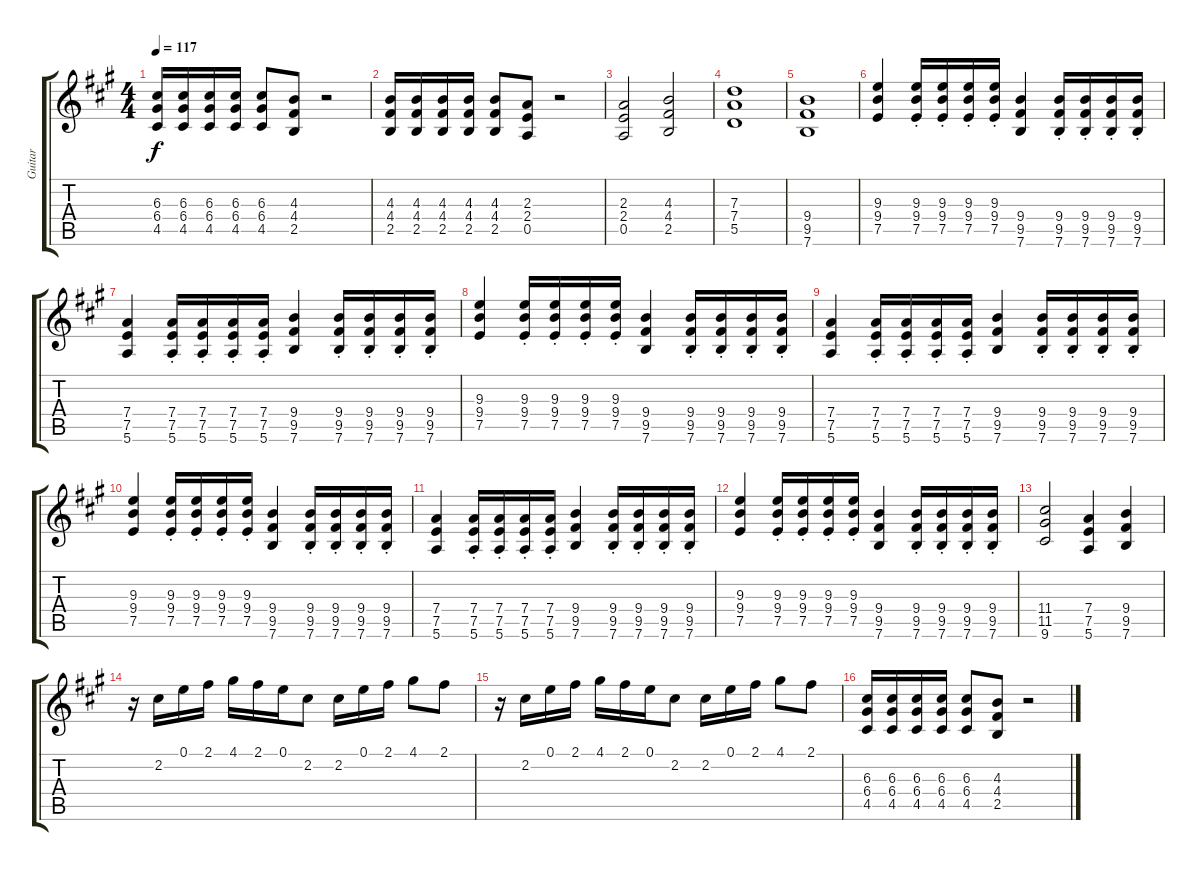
\track ("Guitar" "Guitar") {instrument distortionguitar}
\staff {score tabs}
\tuning (E4 B3 G3 D3 A2 E2) {hide}
\ts (4 4)
\tempo 117
\clef g2
\ks a
(6.3 6.4 4.5).16{dy f} (6.3 6.4 4.5).16 (6.3 6.4 4.5).16 (6.3 6.4 4.5).16 (6.3 6.4 4.5).8 (4.3 4.4 2.5).8 r.2 |
(4.3 4.4 2.5).16 (4.3 4.4 2.5).16 (4.3 4.4 2.5).16 (4.3 4.4 2.5).16 (4.3 4.4 2.5).8 (2.3 2.4 0.5).8 r.2 |
(2.3 2.4 0.5).2 (4.3 4.4 2.5).2 |
(7.3 7.4 5.5).1 |
(9.4 9.5 7.6).1 |
(9.3 9.4 7.5).4 (9.3{st} 9.4{st} 7.5{st}).16 (9.3{st} 9.4{st} 7.5{st}).16 (9.3{st} 9.4{st} 7.5{st}).16 (9.3{st} 9.4{st} 7.5{st}).16 (9.4 9.5 7.6).4 (9.4{st} 9.5{st} 7.6{st}).16 (9.4{st} 9.5{st} 7.6{st}).16 (9.4{st} 9.5{st} 7.6{st}).16 (9.4{st} 9.5{st} 7.6{st}).16 |
(7.4 7.5 5.6).4 (7.4{st} 7.5{st} 5.6{st}).16 (7.4{st} 7.5{st} 5.6{st}).16 (7.4{st} 7.5{st} 5.6{st}).16 (7.4{st} 7.5{st} 5.6{st}).16 (9.4 9.5 7.6).4 (9.4{st} 9.5{st} 7.6{st}).16 (9.4{st} 9.5{st} 7.6{st}).16 (9.4{st} 9.5{st} 7.6{st}).16 (9.4{st} 9.5{st} 7.6{st}).16 |
(9.3 9.4 7.5).4 (9.3{st} 9.4{st} 7.5{st}).16 (9.3{st} 9.4{st} 7.5{st}).16 (9.3{st} 9.4{st} 7.5{st}).16 (9.3{st} 9.4{st} 7.5{st}).16 (9.4 9.5 7.6).4 (9.4{st} 9.5{st} 7.6{st}).16 (9.4{st} 9.5{st} 7.6{st}).16 (9.4{st} 9.5{st} 7.6{st}).16 (9.4{st} 9.5{st} 7.6{st}).16 |
(7.4 7.5 5.6).4 (7.4{st} 7.5{st} 5.6{st}).16 (7.4{st} 7.5{st} 5.6{st}).16 (7.4{st} 7.5{st} 5.6{st}).16 (7.4{st} 7.5{st} 5.6{st}).16 (9.4 9.5 7.6).4 (9.4{st} 9.5{st} 7.6{st}).16 (9.4{st} 9.5{st} 7.6{st}).16 (9.4{st} 9.5{st} 7.6{st}).16 (9.4{st} 9.5{st} 7.6{st}).16 |
(9.3 9.4 7.5).4 (9.3{st} 9.4{st} 7.5{st}).16 (9.3{st} 9.4{st} 7.5{st}).16 (9.3{st} 9.4{st} 7.5{st}).16 (9.3{st} 9.4{st} 7.5{st}).16 (9.4 9.5 7.6).4 (9.4{st} 9.5{st} 7.6{st}).16 (9.4{st} 9.5{st} 7.6{st}).16 (9.4{st} 9.5{st} 7.6{st}).16 (9.4{st} 9.5{st} 7.6{st}).16 |
(7.4 7.5 5.6).4 (7.4{st} 7.5{st} 5.6{st}).16 (7.4{st} 7.5{st} 5.6{st}).16 (7.4{st} 7.5{st} 5.6{st}).16 (7.4{st} 7.5{st} 5.6{st}).16 (9.4 9.5 7.6).4 (9.4{st} 9.5{st} 7.6{st}).16 (9.4{st} 9.5{st} 7.6{st}).16 (9.4{st} 9.5{st} 7.6{st}).16 (9.4{st} 9.5{st} 7.6{st}).16 |
(9.3 9.4 7.5).4 (9.3{st} 9.4{st} 7.5{st}).16 (9.3{st} 9.4{st} 7.5{st}).16 (9.3{st} 9.4{st} 7.5{st}).16 (9.3{st} 9.4{st} 7.5{st}).16 (9.4 9.5 7.6).4 (9.4{st} 9.5{st} 7.6{st}).16 (9.4{st} 9.5{st} 7.6{st}).16 (9.4{st} 9.5{st} 7.6{st}).16 (9.4{st} 9.5{st} 7.6{st}).16 |
(11.4 11.5 9.6).2 (7.4 7.5 5.6).4 (9.4 9.5 7.6).4 |
r.16 2.2.16 0.1.16 2.1.16 4.1.16 2.1.16 0.1.16 2.2.8 2.2.16 0.1.16 2.1.16 4.1.8 2.1.8 |
r.16 2.2.16 0.1.16 2.1.16 4.1.16 2.1.16 0.1.16 2.2.8 2.2.16 0.1.16 2.1.16 4.1.8 2.1.8 |
(6.3 6.4 4.5).16 (6.3 6.4 4.5).16 (6.3 6.4 4.5).16 (6.3 6.4 4.5).16 (6.3 6.4 4.5).8 (4.3 4.4 2.5).8 r.2
